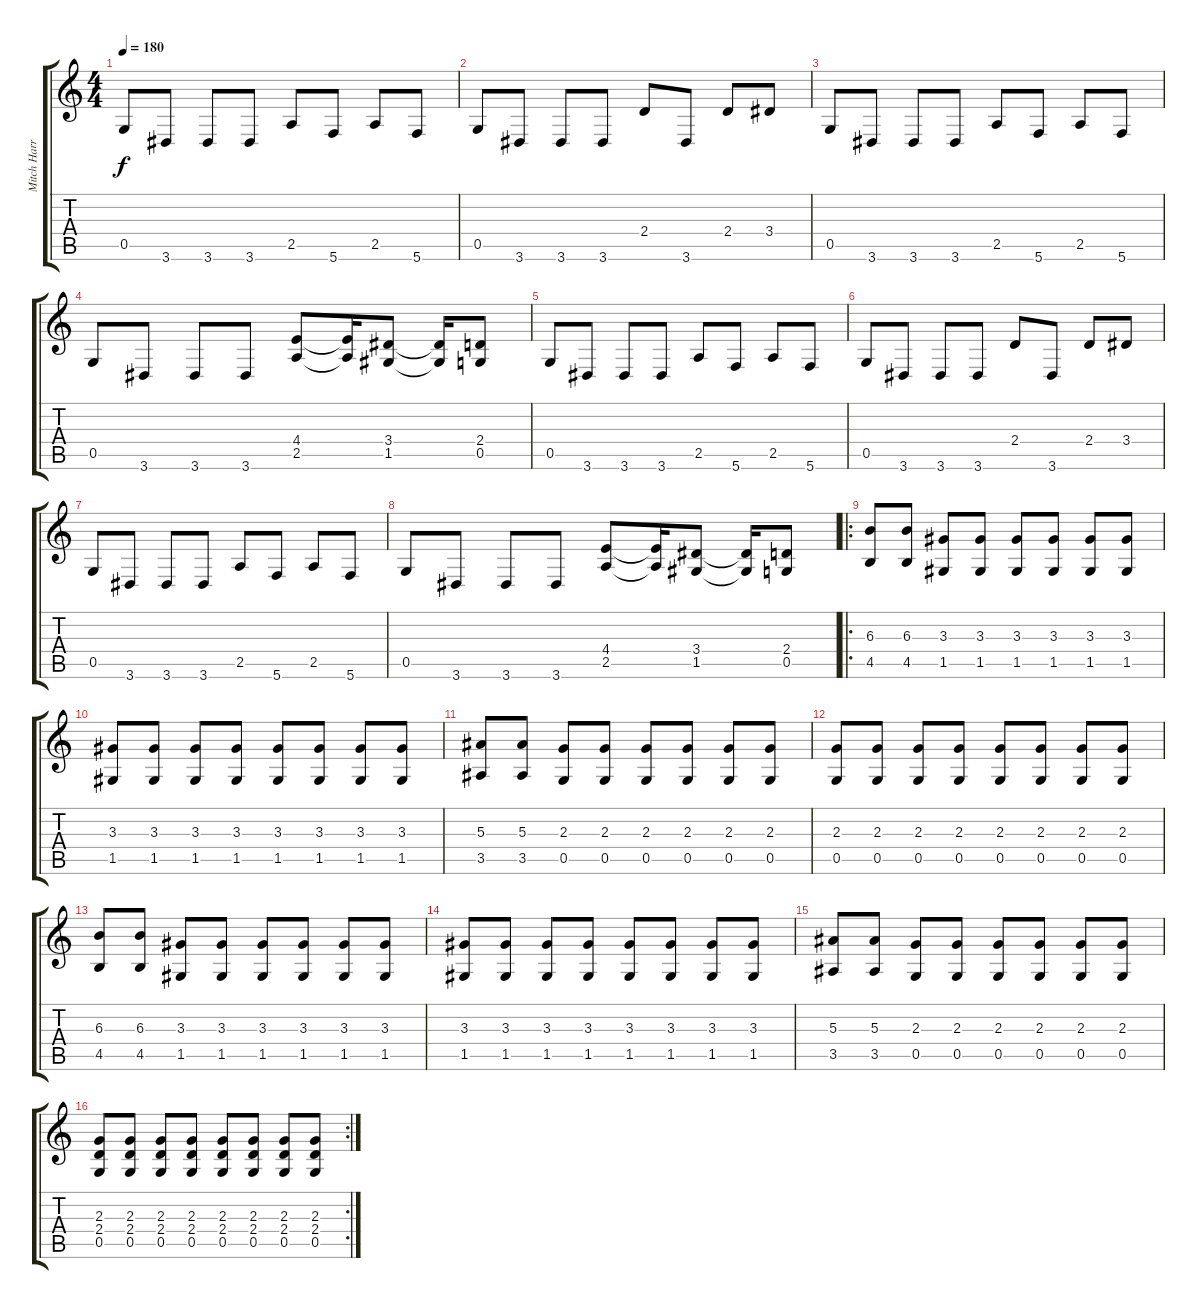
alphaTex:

\track ("Mitch Harris" "Mitch Harr") {instrument distortionguitar}
\staff {score tabs}
\tuning (D4 A3 F3 C3 G2 C2) {hide}
\ts (4 4)
\tempo 180
\clef g2
\ks c
0.5.8{dy f} 3.6.8 3.6.8 3.6.8 2.5.8 5.6.8 2.5.8 5.6.8 |
0.5.8 3.6.8 3.6.8 3.6.8 2.4.8 3.6.8 2.4.8 3.4.8 |
0.5.8 3.6.8 3.6.8 3.6.8 2.5.8 5.6.8 2.5.8 5.6.8 |
0.5.8 3.6.8 3.6.8 3.6.8 (4.4 2.5).8 (4.4{t} 2.5{t}).16 (3.4 1.5).8 (3.4{t} 1.5{t}).16 (2.4 0.5).8 |
0.5.8 3.6.8 3.6.8 3.6.8 2.5.8 5.6.8 2.5.8 5.6.8 |
0.5.8 3.6.8 3.6.8 3.6.8 2.4.8 3.6.8 2.4.8 3.4.8 |
0.5.8 3.6.8 3.6.8 3.6.8 2.5.8 5.6.8 2.5.8 5.6.8 |
0.5.8 3.6.8 3.6.8 3.6.8 (4.4 2.5).8 (4.4{t} 2.5{t}).16 (3.4 1.5).8 (3.4{t} 1.5{t}).16 (2.4 0.5).8 |
\ro
(6.3 4.5).8 (6.3 4.5).8 (3.3 1.5).8 (3.3 1.5).8 (3.3 1.5).8 (3.3 1.5).8 (3.3 1.5).8 (3.3 1.5).8 |
(3.3 1.5).8 (3.3 1.5).8 (3.3 1.5).8 (3.3 1.5).8 (3.3 1.5).8 (3.3 1.5).8 (3.3 1.5).8 (3.3 1.5).8 |
(5.3 3.5).8 (5.3 3.5).8 (2.3 0.5).8 (2.3 0.5).8 (2.3 0.5).8 (2.3 0.5).8 (2.3 0.5).8 (2.3 0.5).8 |
(2.3 0.5).8 (2.3 0.5).8 (2.3 0.5).8 (2.3 0.5).8 (2.3 0.5).8 (2.3 0.5).8 (2.3 0.5).8 (2.3 0.5).8 |
(6.3 4.5).8 (6.3 4.5).8 (3.3 1.5).8 (3.3 1.5).8 (3.3 1.5).8 (3.3 1.5).8 (3.3 1.5).8 (3.3 1.5).8 |
(3.3 1.5).8 (3.3 1.5).8 (3.3 1.5).8 (3.3 1.5).8 (3.3 1.5).8 (3.3 1.5).8 (3.3 1.5).8 (3.3 1.5).8 |
(5.3 3.5).8 (5.3 3.5).8 (2.3 0.5).8 (2.3 0.5).8 (2.3 0.5).8 (2.3 0.5).8 (2.3 0.5).8 (2.3 0.5).8 |
\rc 2
(2.3 2.4 0.5).8 (2.3 2.4 0.5).8 (2.3 2.4 0.5).8 (2.3 2.4 0.5).8 (2.3 2.4 0.5).8 (2.3 2.4 0.5).8 (2.3 2.4 0.5).8 (2.3 2.4 0.5).8
